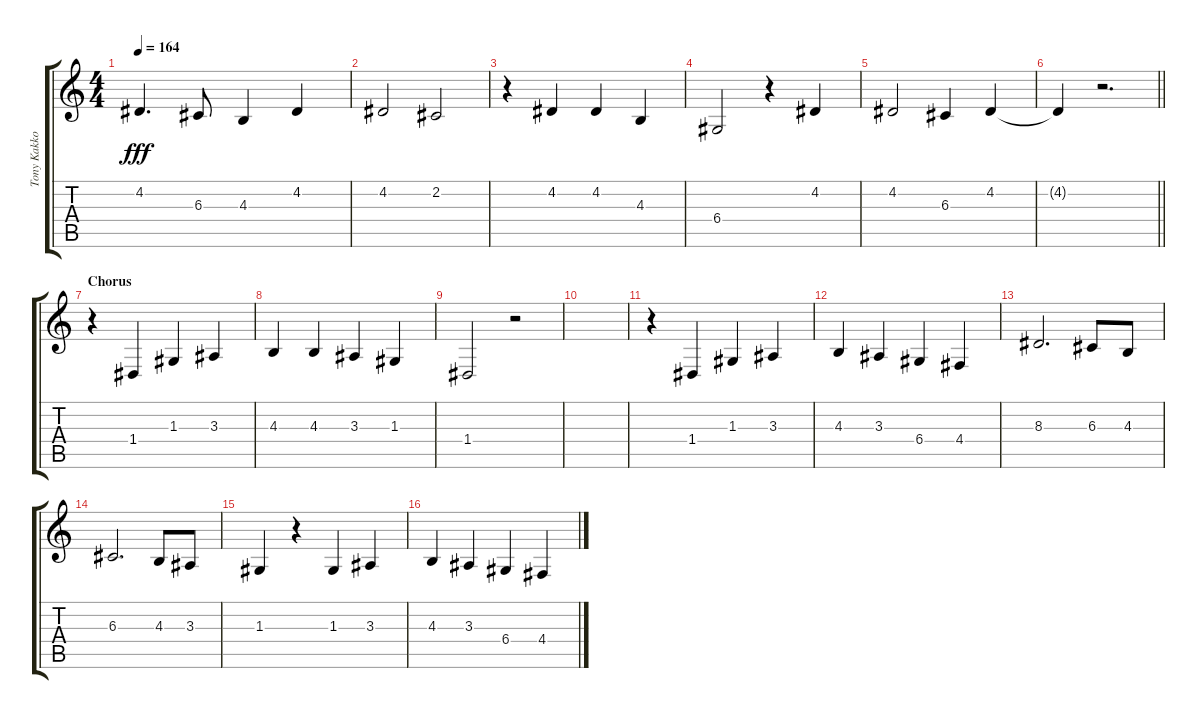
\track ("Tony Kakko" "Tony Kakko") {instrument altosax}
\staff {score tabs}
\tuning (E4 B3 G3 D3 A2 E2) {hide}
\ts (4 4)
\tempo 164
\clef g2
\ks c
4.2.4{d dy fff} 6.3.8 4.3.4 4.2.4 |
4.2.2 2.2.2 |
r.4 4.2.4 4.2.4 4.3.4 |
6.4.2 r.4 4.2.4 |
4.2.2 6.3.4 4.2.4 |
\barLineRight lightlight
4.2{t}.4 r.2{d} |
\section ("" "Chorus")
r.4 1.4.4 1.3.4 3.3.4 |
4.3.4 4.3.4 3.3.4 1.3.4 |
1.4.2 r.2 |
|
r.4 1.4.4 1.3.4 3.3.4 |
4.3.4 3.3.4 6.4.4 4.4.4 |
8.3.2{d} 6.3.8 4.3.8 |
6.3.2{d} 4.3.8 3.3.8 |
1.3.4 r.4 1.3.4 3.3.4 |
4.3.4 3.3.4 6.4.4 4.4.4
